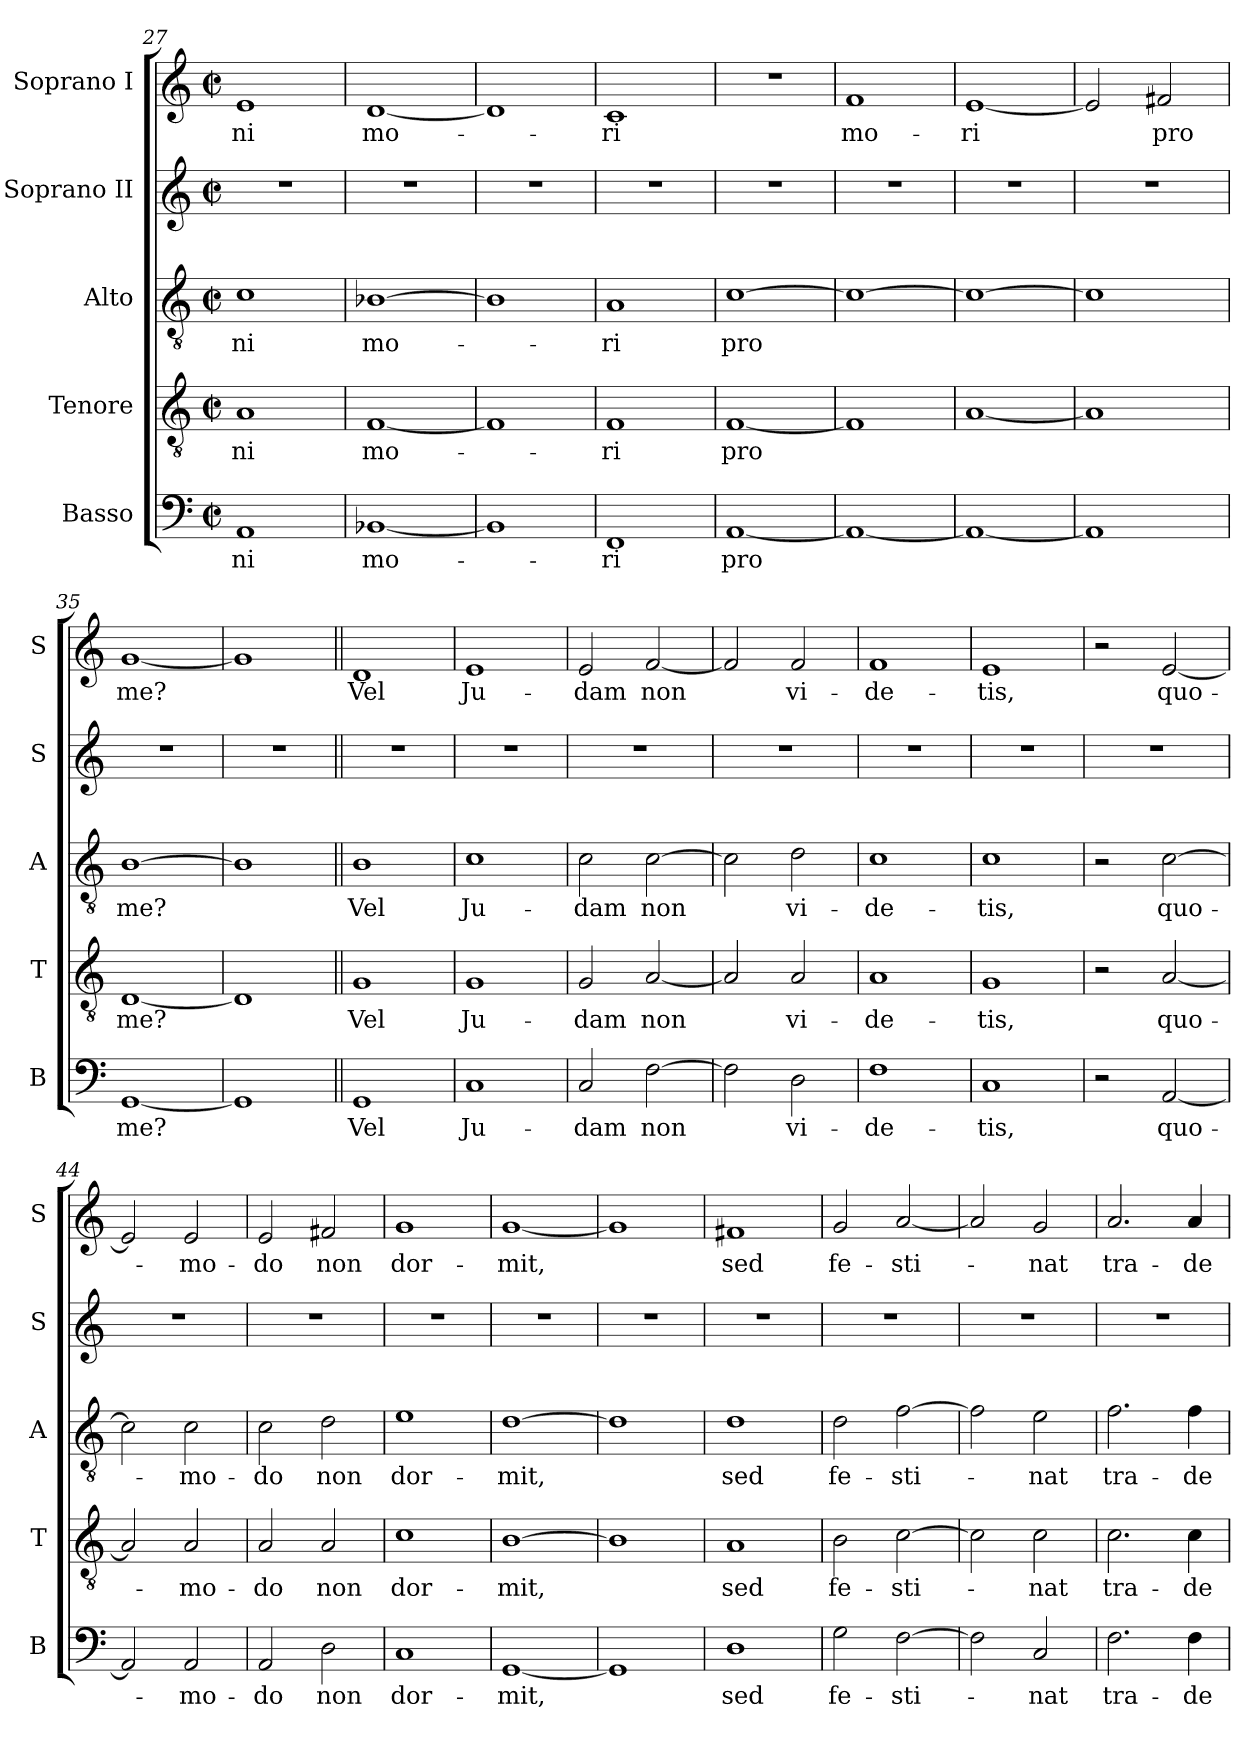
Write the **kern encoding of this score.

**kern	**text	**kern	**text	**kern	**text	**kern	**kern	**text
*part5	*part5	*part4	*part4	*part3	*part3	*part2	*part1	*part1
*staff5	*staff5	*staff4	*staff4	*staff3	*staff3	*staff2	*staff1	*staff1
*I"Basso	*	*I"Tenore	*	*I"Alto	*	*I"Soprano II	*I"Soprano I	*
*I'B	*	*I'T	*	*I'A	*	*I'S	*I'S	*
*clefF4	*	*clefGv2	*	*clefGv2	*	*clefG2	*clefG2	*
*k[]	*	*k[]	*	*k[]	*	*k[]	*k[]	*
*M2/2	*	*M2/2	*	*M2/2	*	*M2/2	*M2/2	*
*met(c|)	*	*met(c|)	*	*met(c|)	*	*met(c|)	*met(c|)	*
=27	=27	=27	=27	=27	=27	=27	=27	=27
1AA	-ni	1A	-ni	1c	-ni	1r	1e	-ni
=28	=28	=28	=28	=28	=28	=28	=28	=28
[1BB-X	mo-	[1F	mo-	[1B-X	mo-	1r	[1d	mo-
=29	=29	=29	=29	=29	=29	=29	=29	=29
1BB-]	.	1F]	.	1B-]	.	1r	1d]	.
=30	=30	=30	=30	=30	=30	=30	=30	=30
1FF	-ri	1F	-ri	1A	-ri	1r	1c	-ri
=31	=31	=31	=31	=31	=31	=31	=31	=31
[1AA	pro	[1F	pro	[1c	pro	1r	1r	.
=32	=32	=32	=32	=32	=32	=32	=32	=32
1AA_	.	1F]	.	1c_	.	1r	1f	mo-
=33	=33	=33	=33	=33	=33	=33	=33	=33
1AA_	.	[1A	.	1c_	.	1r	[1e	-ri
=34	=34	=34	=34	=34	=34	=34	=34	=34
1AA]	.	1A]	.	1c]	.	1r	2e/]	.
.	.	.	.	.	.	.	2f#X/	pro
=35	=35	=35	=35	=35	=35	=35	=35	=35
[1GG	me?	[1D	me?	[1B	me?	1r	[1g	me?
=36	=36	=36	=36	=36	=36	=36	=36	=36
1GG]	.	1D]	.	1B]	.	1r	1g]	.
=37||	=37||	=37||	=37||	=37||	=37||	=37||	=37||	=37||
1GG	Vel	1G	Vel	1B	Vel	1r	1d	Vel
=38	=38	=38	=38	=38	=38	=38	=38	=38
1C	Ju-	1G	Ju-	1c	Ju-	1r	1e	Ju-
=39	=39	=39	=39	=39	=39	=39	=39	=39
2C/	-dam	2G/	-dam	2c\	-dam	1r	2e/	-dam
[2F\	non	[2A/	non	[2c\	non	.	[2f/	non
=40	=40	=40	=40	=40	=40	=40	=40	=40
2F\]	.	2A/]	.	2c\]	.	1r	2f/]	.
2D\	vi-	2A/	vi-	2d\	vi-	.	2f/	vi-
=41	=41	=41	=41	=41	=41	=41	=41	=41
1F	-de-	1A	-de-	1c	-de-	1r	1f	-de-
=42	=42	=42	=42	=42	=42	=42	=42	=42
1C	-tis,	1G	-tis,	1c	-tis,	1r	1e	-tis,
=43	=43	=43	=43	=43	=43	=43	=43	=43
2r	.	2r	.	2r	.	1r	2r	.
[2AA/	quo-	[2A/	quo-	[2c\	quo-	.	[2e/	quo-
=44	=44	=44	=44	=44	=44	=44	=44	=44
2AA/]	.	2A/]	.	2c\]	.	1r	2e/]	.
2AA/	-mo-	2A/	-mo-	2c\	-mo-	.	2e/	-mo-
=45	=45	=45	=45	=45	=45	=45	=45	=45
2AA/	-do	2A/	-do	2c\	-do	1r	2e/	-do
2D\	non	2A/	non	2d\	non	.	2f#X/	non
=46	=46	=46	=46	=46	=46	=46	=46	=46
1C	dor-	1c	dor-	1e	dor-	1r	1g	dor-
=47	=47	=47	=47	=47	=47	=47	=47	=47
[1GG	-mit,	[1B	-mit,	[1d	-mit,	1r	[1g	-mit,
=48	=48	=48	=48	=48	=48	=48	=48	=48
1GG]	.	1B]	.	1d]	.	1r	1g]	.
=49	=49	=49	=49	=49	=49	=49	=49	=49
1D	sed	1A	sed	1d	sed	1r	1f#X	sed
=50	=50	=50	=50	=50	=50	=50	=50	=50
2G\	fe-	2B\	fe-	2d\	fe-	1r	2g/	fe-
[2F\	-sti-	[2c\	-sti-	[2f\	-sti-	.	[2a/	-sti-
=51	=51	=51	=51	=51	=51	=51	=51	=51
2F\]	.	2c\]	.	2f\]	.	1r	2a/]	.
2C/	-nat	2c\	-nat	2e\	-nat	.	2g/	-nat
=52	=52	=52	=52	=52	=52	=52	=52	=52
2.F\	tra-	2.c\	tra-	2.f\	tra-	1r	2.a/	tra-
4F\	-de-	4c\	-de-	4f\	-de-	.	4a/	-de-
=	=	=	=	=	=	=	=	=
*-	*-	*-	*-	*-	*-	*-	*-	*-
